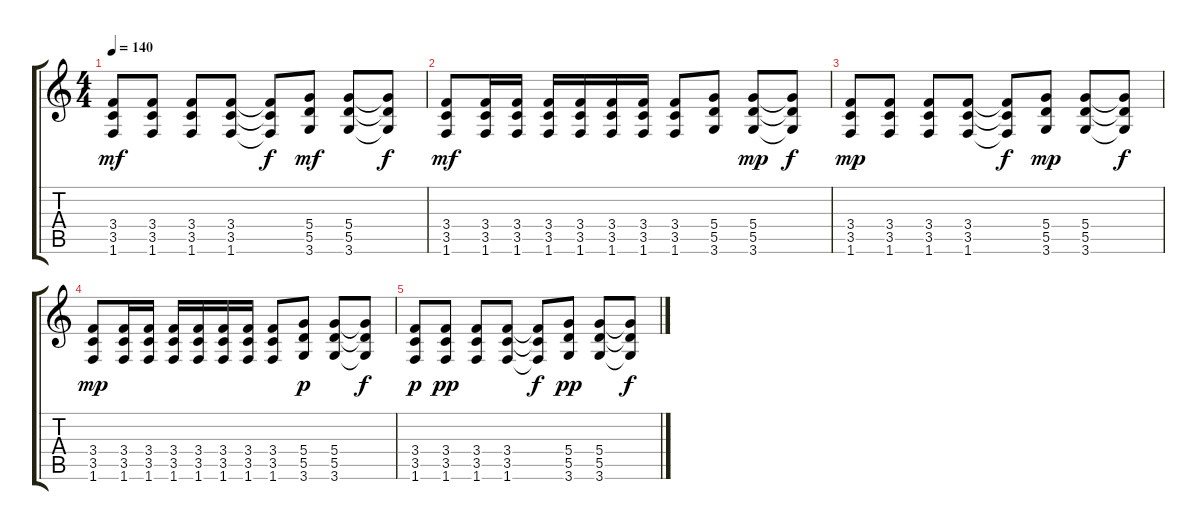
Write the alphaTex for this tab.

\track "" {instrument overdrivenguitar}
\staff {score tabs}
\tuning (E4 B3 G3 D3 A2 E2) {hide}
\ts (4 4)
\tempo 140
\clef g2
\ks c
(3.4 3.5 1.6).8{dy mf} (3.4 3.5 1.6).8 (3.4 3.5 1.6).8 (3.4 3.5 1.6).8 (3.4{t} 3.5{t} 1.6{t}).8{dy f} (5.4 5.5 3.6).8{dy mf} (5.4 5.5 3.6).8 (5.4{t} 5.5{t} 3.6{t}).8{dy f} |
(3.4 3.5 1.6).8{dy mf} (3.4 3.5 1.6).16 (3.4 3.5 1.6).16 (3.4 3.5 1.6).16 (3.4 3.5 1.6).16 (3.4 3.5 1.6).16 (3.4 3.5 1.6).16 (3.4 3.5 1.6).8 (5.4 5.5 3.6).8 (5.4 5.5 3.6).8{dy mp} (5.4{t} 5.5{t} 3.6{t}).8{dy f} |
(3.4 3.5 1.6).8{dy mp} (3.4 3.5 1.6).8 (3.4 3.5 1.6).8 (3.4 3.5 1.6).8 (3.4{t} 3.5{t} 1.6{t}).8{dy f} (5.4 5.5 3.6).8{dy mp} (5.4 5.5 3.6).8 (5.4{t} 5.5{t} 3.6{t}).8{dy f} |
(3.4 3.5 1.6).8{dy mp} (3.4 3.5 1.6).16 (3.4 3.5 1.6).16 (3.4 3.5 1.6).16 (3.4 3.5 1.6).16 (3.4 3.5 1.6).16 (3.4 3.5 1.6).16 (3.4 3.5 1.6).8 (5.4 5.5 3.6).8{dy p} (5.4 5.5 3.6).8 (5.4{t} 5.5{t} 3.6{t}).8{dy f} |
(3.4 3.5 1.6).8{dy p} (3.4 3.5 1.6).8{dy pp} (3.4 3.5 1.6).8 (3.4 3.5 1.6).8 (3.4{t} 3.5{t} 1.6{t}).8{dy f} (5.4 5.5 3.6).8{dy pp} (5.4 5.5 3.6).8 (5.4{t} 5.5{t} 3.6{t}).8{dy f}
